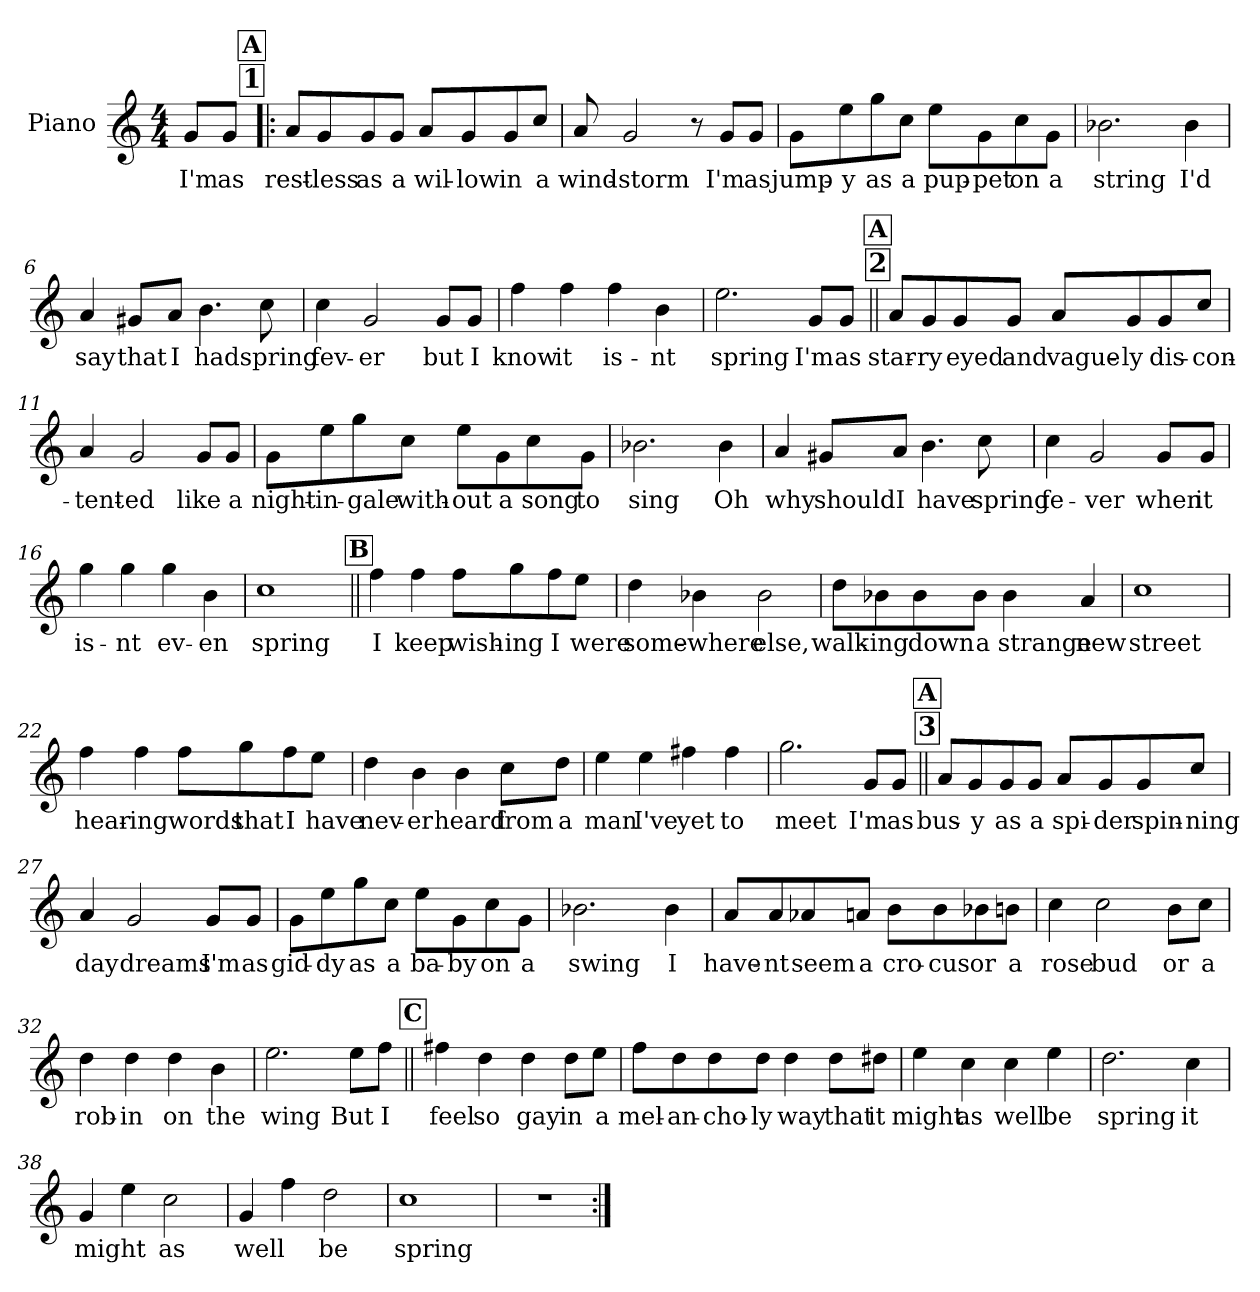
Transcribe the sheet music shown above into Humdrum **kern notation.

**kern	**text
*part1	*part1
*staff1	*staff1
*I"Piano	*
*I'Pno.	*
*clefG2	*
*k[]	*
*M4/4	*
=1	=1
!	!LO:LY:b
8g/L	I'm
!	!LO:LY:b
8g/J	as
!!LO:REH:place=s1:a:t=1
!!LO:REH:place=s1:a:fs=14:t=A
=2!|:	=2!|:
!	!LO:LY:b
8a/L	rest-
!	!LO:LY:b
8g/	-less
!	!LO:LY:b
8g/	as
!	!LO:LY:b
8g/J	a
!	!LO:LY:b
8a/L	wil-
!	!LO:LY:b
8g/	-low
!	!LO:LY:b
8g/	in
!	!LO:LY:b
8cc/J	a
=3	=3
!	!LO:LY:b
8a/	wind-
!	!LO:LY:b
2g/	-storm
8r	.
!	!LO:LY:b
8g/L	I'm
!	!LO:LY:b
8g/J	as
=4	=4
!	!LO:LY:b
8g\L	jump-
!	!LO:LY:b
8ee\	-y
!	!LO:LY:b
8gg\	as
!	!LO:LY:b
8cc\J	a
!	!LO:LY:b
8ee\L	pup-
!	!LO:LY:b
8g\	-pet
!	!LO:LY:b
8cc\	on
!	!LO:LY:b
8g\J	a
=5	=5
!	!LO:LY:b
2.b-X\	string
!	!LO:LY:b
4b-\	I'd
!!LO:LB:g=z
=6	=6
!	!LO:LY:b
4a/	say
!	!LO:LY:b
8g#X/L	that
!	!LO:LY:b
8a/J	I
!	!LO:LY:b
4.b\	had
!	!LO:LY:b
8cc\	spring
=7	=7
!	!LO:LY:b
4cc\	fev-
!	!LO:LY:b
2g/	-er
!	!LO:LY:b
8g/L	but
!	!LO:LY:b
8g/J	I
=8	=8
!	!LO:LY:b
4ff\	know
!	!LO:LY:b
4ff\	it
!	!LO:LY:b
4ff\	is-
!	!LO:LY:b
4b\	-nt
=9	=9
!	!LO:LY:b
2.ee\	spring
!	!LO:LY:b
8g/L	I'm
!	!LO:LY:b
8g/J	as
!!LO:LB:g=z
!!LO:REH:place=s1:a:t=2
!!LO:REH:place=s1:a:fs=14:t=A
=10||	=10||
!	!LO:LY:b
8a/L	star-
!	!LO:LY:b
8g/	-ry
!	!LO:LY:b
8g/	eyed
!	!LO:LY:b
8g/J	and
!	!LO:LY:b
8a/L	vague-
!	!LO:LY:b
8g/	-ly
!	!LO:LY:b
8g/	dis-
!	!LO:LY:b
8cc/J	-con-
=11	=11
!	!LO:LY:b
4a/	-tent-
!	!LO:LY:b
2g/	-ed
!	!LO:LY:b
8g/L	like
!	!LO:LY:b
8g/J	a
=12	=12
!	!LO:LY:b
8g\L	night-
!	!LO:LY:b
8ee\	in-
!	!LO:LY:b
8gg\	-gale
!	!LO:LY:b
8cc\J	with-
!	!LO:LY:b
8ee\L	out
!	!LO:LY:b
8g\	a
!	!LO:LY:b
8cc\	song
!	!LO:LY:b
8g\J	to
=13	=13
!	!LO:LY:b
2.b-X\	sing
!	!LO:LY:b
4b-\	Oh
!!LO:LB:g=z
=14	=14
!	!LO:LY:b
4a/	why
!	!LO:LY:b
8g#X/L	should
!	!LO:LY:b
8a/J	I
!	!LO:LY:b
4.b\	have
!	!LO:LY:b
8cc\	spring
=15	=15
!	!LO:LY:b
4cc\	fe-
!	!LO:LY:b
2g/	-ver
!	!LO:LY:b
8g/L	when
!	!LO:LY:b
8g/J	it
=16	=16
!	!LO:LY:b
4gg\	is-
!	!LO:LY:b
4gg\	-nt
!	!LO:LY:b
4gg\	ev-
!	!LO:LY:b
4b\	-en
=17	=17
!	!LO:LY:b
1cc	spring
!!LO:LB:g=z
!!LO:REH:place=s1:a:fs=14:t=B
=18||	=18||
!	!LO:LY:b
4ff\	I
!	!LO:LY:b
4ff\	keep
!	!LO:LY:b
8ff\L	wish-
!	!LO:LY:b
8gg\	-ing
!	!LO:LY:b
8ff\	I
!	!LO:LY:b
8ee\J	were
=19	=19
!	!LO:LY:b
4dd\	some-
!	!LO:LY:b
4b-X\	-where
!	!LO:LY:b
2b-\	else,
=20	=20
!	!LO:LY:b
8dd\L	walk-
!	!LO:LY:b
8b-X\	-ing
!	!LO:LY:b
8b-\	down
!	!LO:LY:b
8b-\J	a
!	!LO:LY:b
4b-\	strange
!	!LO:LY:b
4a/	new
=21	=21
!	!LO:LY:b
1cc	street
!!LO:LB:g=z
=22	=22
!	!LO:LY:b
4ff\	hear-
!	!LO:LY:b
4ff\	-ing
!	!LO:LY:b
8ff\L	words
!	!LO:LY:b
8gg\	that
!	!LO:LY:b
8ff\	I
!	!LO:LY:b
8ee\J	have
=23	=23
!	!LO:LY:b
4dd\	nev-
!	!LO:LY:b
4b\	-er
!	!LO:LY:b
4b\	heard
!	!LO:LY:b
8cc\L	from
!	!LO:LY:b
8dd\J	a
=24	=24
!	!LO:LY:b
4ee\	man
!	!LO:LY:b
4ee\	I've
!	!LO:LY:b
4ff#X\	yet
!	!LO:LY:b
4ff#\	to
=25	=25
!	!LO:LY:b
2.gg\	meet
!	!LO:LY:b
8g/L	I'm
!	!LO:LY:b
8g/J	as
!!LO:LB:g=z
!!LO:REH:place=s1:a:t=3
!!LO:REH:place=s1:a:fs=14:t=A
=26||	=26||
!	!LO:LY:b
8a/L	bus-
!	!LO:LY:b
8g/	-y
!	!LO:LY:b
8g/	as
!	!LO:LY:b
8g/J	a
!	!LO:LY:b
8a/L	spi-
!	!LO:LY:b
8g/	-der
!	!LO:LY:b
8g/	spin-
!	!LO:LY:b
8cc/J	-ning
=27	=27
!	!LO:LY:b
4a/	day
!	!LO:LY:b
2g/	dreams
!	!LO:LY:b
8g/L	I'm
!	!LO:LY:b
8g/J	as
=28	=28
!	!LO:LY:b
8g\L	gid-
!	!LO:LY:b
8ee\	-dy
!	!LO:LY:b
8gg\	as
!	!LO:LY:b
8cc\J	a
!	!LO:LY:b
8ee\L	ba-
!	!LO:LY:b
8g\	-by
!	!LO:LY:b
8cc\	on
!	!LO:LY:b
8g\J	a
=29	=29
!	!LO:LY:b
2.b-X\	swing
!	!LO:LY:b
4b-\	I
!!LO:LB:g=z
=30	=30
!	!LO:LY:b
8a/L	have-
!	!LO:LY:b
8a/	-nt
!	!LO:LY:b
8a-X/	seem
!	!LO:LY:b
8an/J	a
!	!LO:LY:b
8b\L	cro-
!	!LO:LY:b
8b\	-cus
!	!LO:LY:b
8b-X\	or
!	!LO:LY:b
8bn\J	a
=31	=31
!	!LO:LY:b
4cc\	rose
!	!LO:LY:b
2cc\	bud
!	!LO:LY:b
8b\L	or
!	!LO:LY:b
8cc\J	a
=32	=32
!	!LO:LY:b
4dd\	rob-
!	!LO:LY:b
4dd\	-in
!	!LO:LY:b
4dd\	on
!	!LO:LY:b
4b\	the
=33	=33
!	!LO:LY:b
2.ee\	wing
!	!LO:LY:b
8ee\L	But
!	!LO:LY:b
8ff\J	I
!!LO:LB:g=z
!!LO:REH:place=s1:a:fs=14:t=C
=34||	=34||
!	!LO:LY:b
4ff#X\	feel
!	!LO:LY:b
4dd\	so
!	!LO:LY:b
4dd\	gay
!	!LO:LY:b
8dd\L	in
!	!LO:LY:b
8ee\J	a
=35	=35
!	!LO:LY:b
8ff\L	mel-
!	!LO:LY:b
8dd\	-an-
!	!LO:LY:b
8dd\	-cho-
!	!LO:LY:b
8dd\J	-ly
!	!LO:LY:b
4dd\	way
!	!LO:LY:b
8dd\L	that
!	!LO:LY:b
8dd#X\J	it
=36	=36
!	!LO:LY:b
4ee\	might
!	!LO:LY:b
4cc\	as
!	!LO:LY:b
4cc\	well
!	!LO:LY:b
4ee\	be
=37	=37
!	!LO:LY:b
2.dd\	spring
!	!LO:LY:b
4cc\	it
!!LO:LB:g=z
=38	=38
!	!LO:LY:b
4g/	might
4ee\	.
!	!LO:LY:b
2cc\	as
=39	=39
!	!LO:LY:b
4g/	well
4ff\	.
!	!LO:LY:b
2dd\	be
=40	=40
!	!LO:LY:b
1cc	spring
=41	=41
1r	.
=:|!	=:|!
*-	*-
